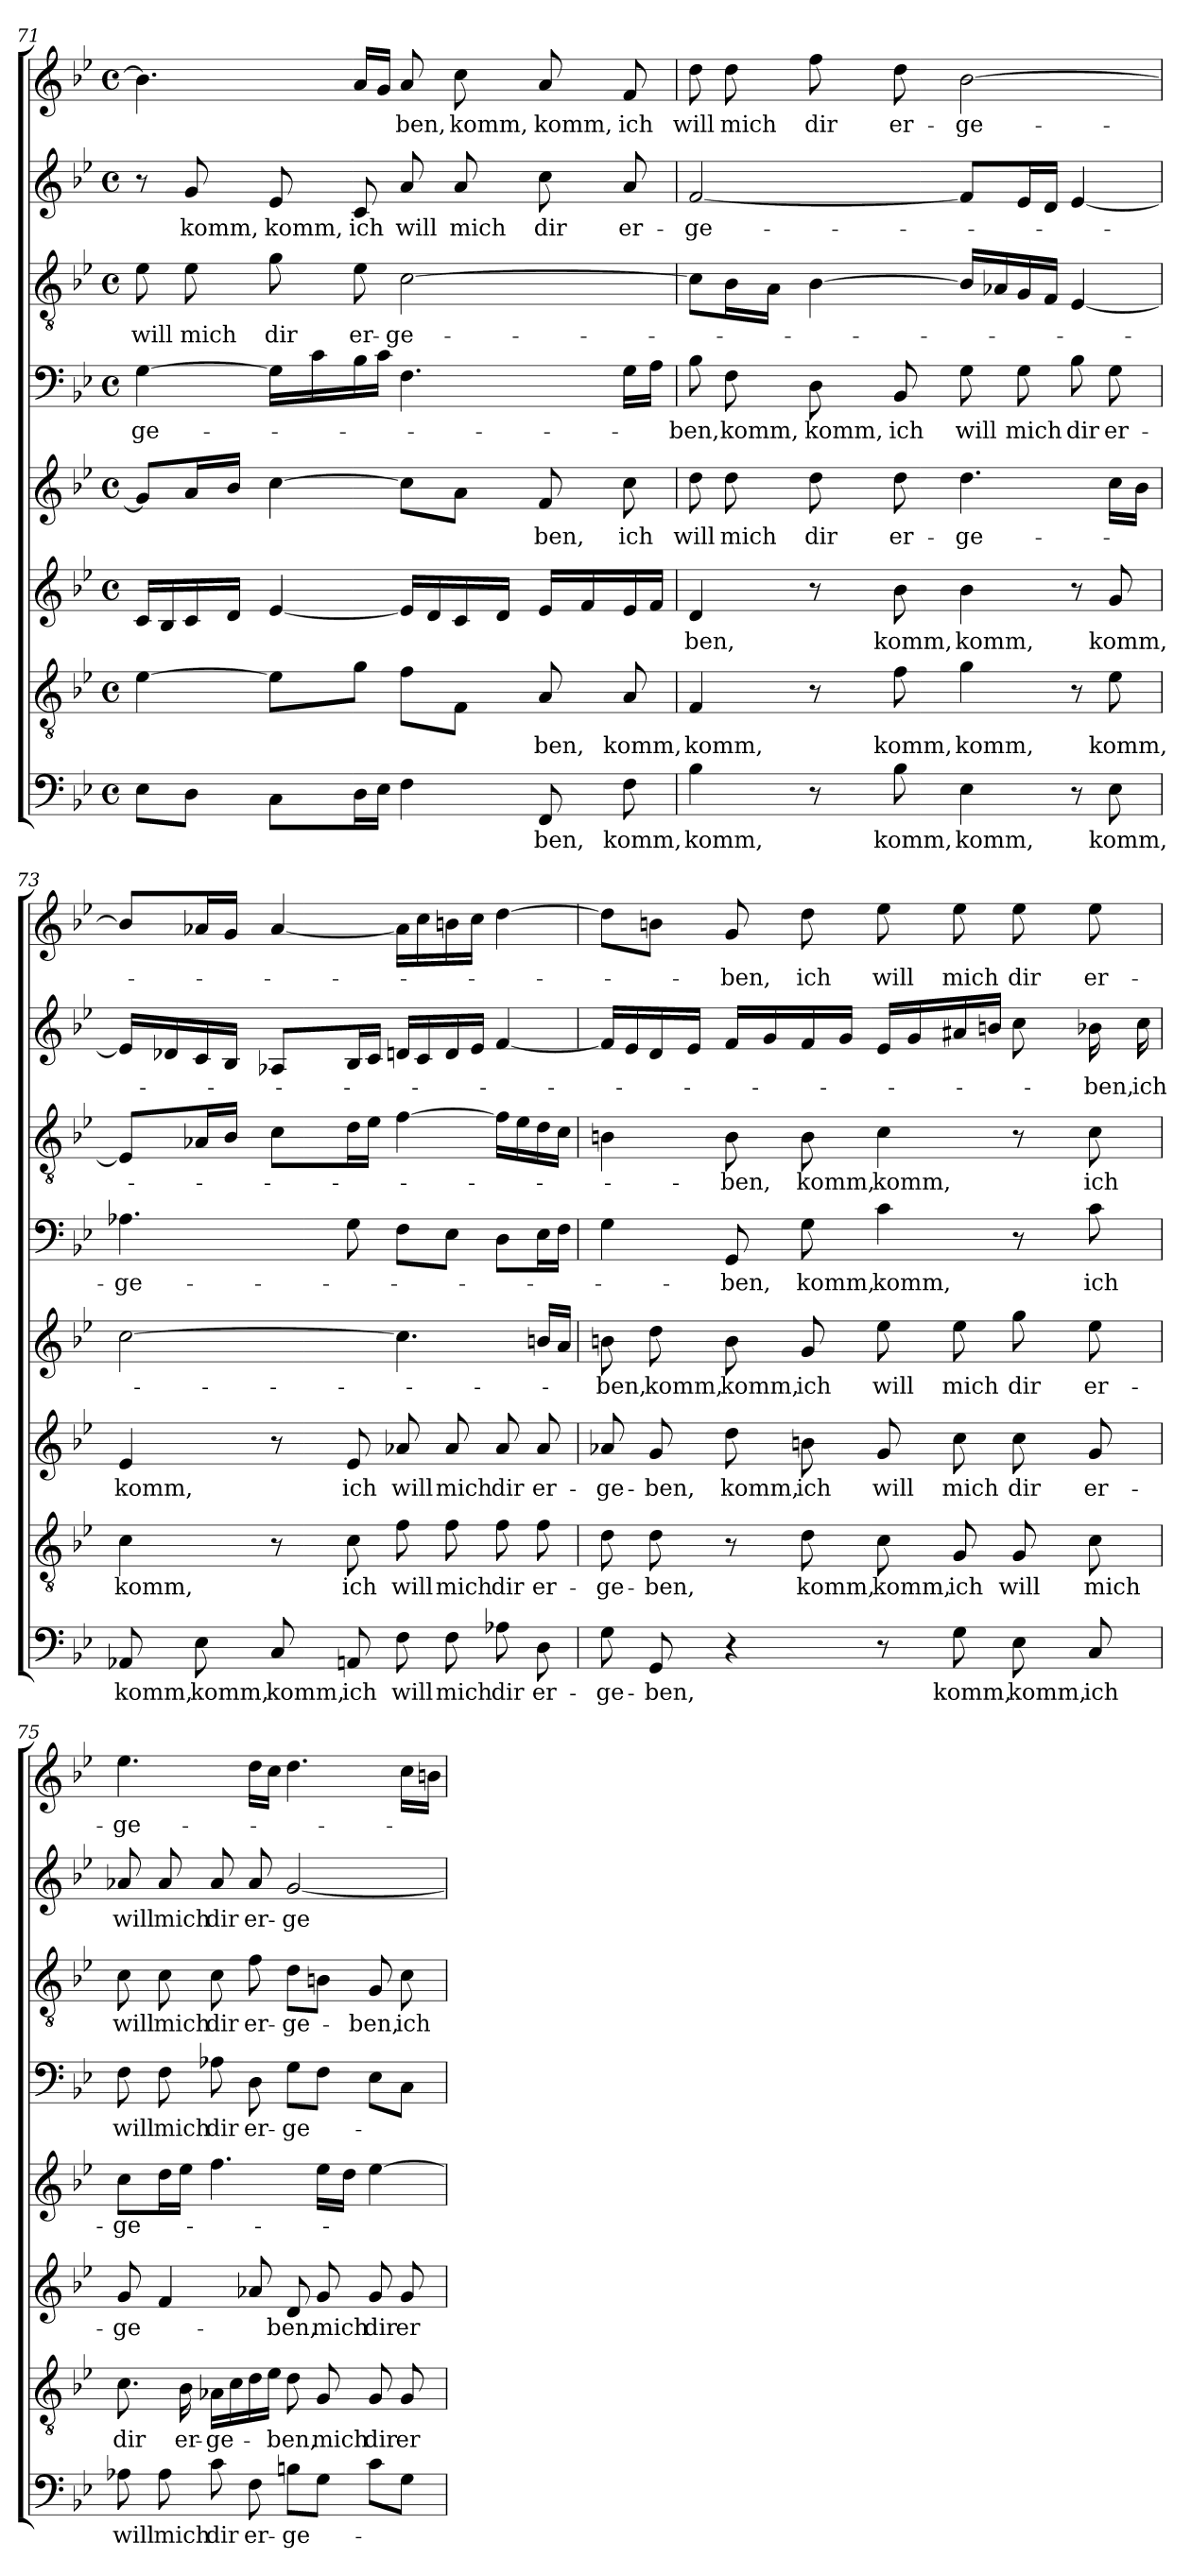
**kern	**text	**kern	**text	**kern	**text	**kern	**text	**kern	**text	**kern	**text	**kern	**text	**kern	**text
*part8	*part8	*part7	*part7	*part6	*part6	*part5	*part5	*part4	*part4	*part3	*part3	*part2	*part2	*part1	*part1
*staff8	*staff8	*staff7	*staff7	*staff6	*staff6	*staff5	*staff5	*staff4	*staff4	*staff3	*staff3	*staff2	*staff2	*staff1	*staff1
!!LO:LB:g=z
*clefF4	*	*clefGv2	*	*clefG2	*	*clefG2	*	*clefF4	*	*clefGv2	*	*clefG2	*	*clefG2	*
*k[b-e-]	*	*k[b-e-]	*	*k[b-e-]	*	*k[b-e-]	*	*k[b-e-]	*	*k[b-e-]	*	*k[b-e-]	*	*k[b-e-]	*
*B-:	*	*B-:	*	*B-:	*	*B-:	*	*B-:	*	*B-:	*	*B-:	*	*B-:	*
*M4/4	*	*M4/4	*	*M4/4	*	*M4/4	*	*M4/4	*	*M4/4	*	*M4/4	*	*M4/4	*
*met(c)	*	*met(c)	*	*met(c)	*	*met(c)	*	*met(c)	*	*met(c)	*	*met(c)	*	*met(c)	*
=71	=71	=71	=71	=71	=71	=71	=71	=71	=71	=71	=71	=71	=71	=71	=71
!	!	!	!	!	!	!	!	!	!LO:LY:b	!	!LO:LY:b	!	!	!	!
8E-\L	.	[4e-\	.	16c/LL	.	8g/L]	.	[4G\	-ge-	8e-\	will	8r	.	4.b-\]	.
.	.	.	.	16B-/	.	.	.	.	.	.	.	.	.	.	.
!	!	!	!	!	!	!	!	!	!	!	!LO:LY:b	!	!LO:LY:b	!	!
8D\J	.	.	.	16c/	.	16a/L	.	.	.	8e-\	mich	8g/	komm,	.	.
.	.	.	.	16d/JJ	.	16b-/JJ	.	.	.	.	.	.	.	.	.
!	!	!	!	!	!	!	!	!	!	!	!LO:LY:b	!	!LO:LY:b	!	!
8C\L	.	8e-\L]	.	[4e-/	.	[4cc\	.	16G\LL]	.	8g\	dir	8e-/	komm,	.	.
.	.	.	.	.	.	.	.	16c\	.	.	.	.	.	.	.
!	!	!	!	!	!	!	!	!	!	!	!LO:LY:b	!	!LO:LY:b	!	!
16D\L	.	8g\J	.	.	.	.	.	16B-\	.	8e-\	er-	8c/	ich	16a/LL	.
16E-\JJ	.	.	.	.	.	.	.	16c\JJ	.	.	.	.	.	16g/JJ	.
!	!	!	!	!	!	!	!	!	!	!	!LO:LY:b	!	!LO:LY:b	!	!LO:LY:b
4F\	.	8f\L	.	16e-/LL]	.	8cc\L]	.	4.F\	.	[2c\	-ge-	8a/	will	8a/	-ben,
.	.	.	.	16d/	.	.	.	.	.	.	.	.	.	.	.
!	!	!	!	!	!	!	!	!	!	!	!	!	!LO:LY:b	!	!LO:LY:b
.	.	8F\J	.	16c/	.	8a\J	.	.	.	.	.	8a/	mich	8cc\	komm,
.	.	.	.	16d/JJ	.	.	.	.	.	.	.	.	.	.	.
!	!LO:LY:b	!	!LO:LY:b	!	!	!	!LO:LY:b	!	!	!	!	!	!LO:LY:b	!	!LO:LY:b
8FF/	-ben,	8A/	-ben,	16e-/LL	.	8f/	-ben,	.	.	.	.	8cc\	dir	8a/	komm,
.	.	.	.	16f/	.	.	.	.	.	.	.	.	.	.	.
!	!LO:LY:b	!	!LO:LY:b	!	!	!	!LO:LY:b	!	!	!	!	!	!LO:LY:b	!	!LO:LY:b
8F\	komm,	8A/	komm,	16e-/	.	8cc\	ich	16G\LL	.	.	.	8a/	er-	8f/	ich
.	.	.	.	16f/JJ	.	.	.	16A\JJ	.	.	.	.	.	.	.
=72	=72	=72	=72	=72	=72	=72	=72	=72	=72	=72	=72	=72	=72	=72	=72
!	!LO:LY:b	!	!LO:LY:b	!	!LO:LY:b	!	!LO:LY:b	!	!LO:LY:b	!	!	!	!LO:LY:b	!	!LO:LY:b
4B-\	komm,	4F/	komm,	4d/	-ben,	8dd\	will	8B-\	-ben,	8c\L]	.	[2f/	-ge-	8dd\	will
!	!	!	!	!	!	!	!LO:LY:b	!	!LO:LY:b	!	!	!	!	!	!LO:LY:b
.	.	.	.	.	.	8dd\	mich	8F\	komm,	16B-\L	.	.	.	8dd\	mich
.	.	.	.	.	.	.	.	.	.	16A\JJ	.	.	.	.	.
!	!	!	!	!	!	!	!LO:LY:b	!	!LO:LY:b	!	!	!	!	!	!LO:LY:b
8r	.	8r	.	8r	.	8dd\	dir	8D\	komm,	[4B-\	.	.	.	8ff\	dir
!	!LO:LY:b	!	!LO:LY:b	!	!LO:LY:b	!	!LO:LY:b	!	!LO:LY:b	!	!	!	!	!	!LO:LY:b
8B-\	komm,	8f\	komm,	8b-\	komm,	8dd\	er-	8BB-/	ich	.	.	.	.	8dd\	er-
!	!LO:LY:b	!	!LO:LY:b	!	!LO:LY:b	!	!LO:LY:b	!	!LO:LY:b	!	!	!	!	!	!LO:LY:b
4E-\	komm,	4g\	komm,	4b-\	komm,	4.dd\	-ge-	8G\	will	16B-/LL]	.	8f/L]	.	[2b-\	-ge-
.	.	.	.	.	.	.	.	.	.	16A-X/	.	.	.	.	.
!	!	!	!	!	!	!	!	!	!LO:LY:b	!	!	!	!	!	!
.	.	.	.	.	.	.	.	8G\	mich	16G/	.	16e-/L	.	.	.
.	.	.	.	.	.	.	.	.	.	16F/JJ	.	16d/JJ	.	.	.
!	!	!	!	!	!	!	!	!	!LO:LY:b	!	!	!	!	!	!
8r	.	8r	.	8r	.	.	.	8B-\	dir	[4E-/	.	[4e-/	.	.	.
!	!LO:LY:b	!	!LO:LY:b	!	!LO:LY:b	!	!	!	!LO:LY:b	!	!	!	!	!	!
8E-\	komm,	8e-\	komm,	8g/	komm,	16cc\LL	.	8G\	er-	.	.	.	.	.	.
.	.	.	.	.	.	16b-\JJ	.	.	.	.	.	.	.	.	.
!!LO:PB:g=z
=73	=73	=73	=73	=73	=73	=73	=73	=73	=73	=73	=73	=73	=73	=73	=73
!	!LO:LY:b	!	!LO:LY:b	!	!LO:LY:b	!	!	!	!LO:LY:b	!	!	!	!	!	!
8AA-X/	komm,	4c\	komm,	4e-/	komm,	[2cc\	.	4.A-X\	-ge-	8E-/L]	.	16e-/LL]	.	8b-/L]	.
.	.	.	.	.	.	.	.	.	.	.	.	16d-X/	.	.	.
!	!LO:LY:b	!	!	!	!	!	!	!	!	!	!	!	!	!	!
8E-\	komm,	.	.	.	.	.	.	.	.	16A-X/L	.	16c/	.	16a-X/L	.
.	.	.	.	.	.	.	.	.	.	16B-/JJ	.	16B-/JJ	.	16g/JJ	.
!	!LO:LY:b	!	!	!	!	!	!	!	!	!	!	!	!	!	!
8C/	komm,	8r	.	8r	.	.	.	.	.	8c\L	.	8A-X/L	.	[4a-/	.
!	!LO:LY:b	!	!LO:LY:b	!	!LO:LY:b	!	!	!	!	!	!	!	!	!	!
8AAn/	ich	8c\	ich	8e-/	ich	.	.	8G\	.	16d\L	.	16B-/L	.	.	.
.	.	.	.	.	.	.	.	.	.	16e-\JJ	.	16c/JJ	.	.	.
!	!LO:LY:b	!	!LO:LY:b	!	!LO:LY:b	!	!	!	!	!	!	!	!	!	!
8F\	will	8f\	will	8a-X/	will	4.cc\]	.	8F\L	.	[4f\	.	16dn/LL	.	16a-\LL]	.
.	.	.	.	.	.	.	.	.	.	.	.	16c/	.	16cc\	.
!	!LO:LY:b	!	!LO:LY:b	!	!LO:LY:b	!	!	!	!	!	!	!	!	!	!
8F\	mich	8f\	mich	8a-/	mich	.	.	8E-\J	.	.	.	16d/	.	16bn\	.
.	.	.	.	.	.	.	.	.	.	.	.	16e-/JJ	.	16cc\JJ	.
!	!LO:LY:b	!	!LO:LY:b	!	!LO:LY:b	!	!	!	!	!	!	!	!	!	!
8A-X\	dir	8f\	dir	8a-/	dir	.	.	8D\L	.	16f\LL]	.	[4f/	.	[4dd\	.
.	.	.	.	.	.	.	.	.	.	16e-\	.	.	.	.	.
!	!LO:LY:b	!	!LO:LY:b	!	!LO:LY:b	!	!	!	!	!	!	!	!	!	!
8D\	er-	8f\	er-	8a-/	er-	16bn/LL	.	16E-\L	.	16d\	.	.	.	.	.
.	.	.	.	.	.	16a/JJ	.	16F\JJ	.	16c\JJ	.	.	.	.	.
=74	=74	=74	=74	=74	=74	=74	=74	=74	=74	=74	=74	=74	=74	=74	=74
!	!LO:LY:b	!	!LO:LY:b	!	!LO:LY:b	!	!LO:LY:b	!	!	!	!	!	!	!	!
8G\	-ge-	8d\	-ge-	8a-X/	-ge-	8bn\	-ben,	4G\	.	4Bn\	.	16f/LL]	.	8dd\L]	.
.	.	.	.	.	.	.	.	.	.	.	.	16e-/	.	.	.
!	!LO:LY:b	!	!LO:LY:b	!	!LO:LY:b	!	!LO:LY:b	!	!	!	!	!	!	!	!
8GG/	-ben,	8d\	-ben,	8g/	-ben,	8dd\	komm,	.	.	.	.	16d/	.	8bn\J	.
.	.	.	.	.	.	.	.	.	.	.	.	16e-/JJ	.	.	.
!	!	!	!	!	!LO:LY:b	!	!LO:LY:b	!	!LO:LY:b	!	!LO:LY:b	!	!	!	!LO:LY:b
4r	.	8r	.	8dd\	komm,	8b\	komm,	8GG/	-ben,	8B\	-ben,	16f/LL	.	8g/	-ben,
.	.	.	.	.	.	.	.	.	.	.	.	16g/	.	.	.
!	!	!	!LO:LY:b	!	!LO:LY:b	!	!LO:LY:b	!	!LO:LY:b	!	!LO:LY:b	!	!	!	!LO:LY:b
.	.	8d\	komm,	8bn\	ich	8g/	ich	8G\	komm,	8B\	komm,	16f/	.	8dd\	ich
.	.	.	.	.	.	.	.	.	.	.	.	16g/JJ	.	.	.
!	!	!	!LO:LY:b	!	!LO:LY:b	!	!LO:LY:b	!	!LO:LY:b	!	!LO:LY:b	!	!	!	!LO:LY:b
8r	.	8c\	komm,	8g/	will	8ee-\	will	4c\	komm,	4c\	komm,	16e-/LL	.	8ee-\	will
.	.	.	.	.	.	.	.	.	.	.	.	16g/	.	.	.
!	!LO:LY:b	!	!LO:LY:b	!	!LO:LY:b	!	!LO:LY:b	!	!	!	!	!	!	!	!LO:LY:b
8G\	komm,	8G/	ich	8cc\	mich	8ee-\	mich	.	.	.	.	16a#X/	.	8ee-\	mich
.	.	.	.	.	.	.	.	.	.	.	.	16bn/JJ	.	.	.
!	!LO:LY:b	!	!LO:LY:b	!	!LO:LY:b	!	!LO:LY:b	!	!	!	!	!	!	!	!LO:LY:b
8E-\	komm,	8G/	will	8cc\	dir	8gg\	dir	8r	.	8r	.	8cc\	.	8ee-\	dir
!	!LO:LY:b	!	!LO:LY:b	!	!LO:LY:b	!	!LO:LY:b	!	!LO:LY:b	!	!LO:LY:b	!	!LO:LY:b	!	!LO:LY:b
8C/	ich	8c\	mich	8g/	er-	8ee-\	er-	8c\	ich	8c\	ich	16b-X\	-ben,	8ee-\	er-
!	!	!	!	!	!	!	!	!	!	!	!	!	!LO:LY:b	!	!
.	.	.	.	.	.	.	.	.	.	.	.	16cc\	ich	.	.
!!LO:LB:g=z
=75	=75	=75	=75	=75	=75	=75	=75	=75	=75	=75	=75	=75	=75	=75	=75
!	!LO:LY:b	!	!LO:LY:b	!	!LO:LY:b	!	!LO:LY:b	!	!LO:LY:b	!	!LO:LY:b	!	!LO:LY:b	!	!LO:LY:b
8A-X\	will	8.c\	dir	8g/	-ge-	8cc\L	-ge-	8F\	will	8c\	will	8a-X/	will	4.ee-\	-ge-
!	!LO:LY:b	!	!	!	!	!	!	!	!LO:LY:b	!	!LO:LY:b	!	!LO:LY:b	!	!
8A-\	mich	.	.	4f/	.	16dd\L	.	8F\	mich	8c\	mich	8a-/	mich	.	.
!	!	!	!LO:LY:b	!	!	!	!	!	!	!	!	!	!	!	!
.	.	16B-\	er-	.	.	16ee-\JJ	.	.	.	.	.	.	.	.	.
!	!LO:LY:b	!	!LO:LY:b	!	!	!	!	!	!LO:LY:b	!	!LO:LY:b	!	!LO:LY:b	!	!
8c\	dir	16A-X\LL	-ge-	.	.	4.ff\	.	8A-X\	dir	8c\	dir	8a-/	dir	.	.
.	.	16c\	.	.	.	.	.	.	.	.	.	.	.	.	.
!	!LO:LY:b	!	!	!	!	!	!	!	!LO:LY:b	!	!LO:LY:b	!	!LO:LY:b	!	!
8F\	er-	16d\	.	8a-X/	.	.	.	8D\	er-	8f\	er-	8a-/	er-	16dd\LL	.
.	.	16e-\JJ	.	.	.	.	.	.	.	.	.	.	.	16cc\JJ	.
!	!LO:LY:b	!	!LO:LY:b	!	!LO:LY:b	!	!	!	!LO:LY:b	!	!LO:LY:b	!	!LO:LY:b	!	!
8Bn\L	-ge-	8d\	-ben,	8d/	-ben,	.	.	8G\L	-ge-	8d\L	-ge-	[2g/	-ge-	4.dd\	.
!	!	!	!LO:LY:b	!	!LO:LY:b	!	!	!	!	!	!	!	!	!	!
8G\J	.	8G/	mich	8g/	mich	16ee-\LL	.	8F\J	.	8Bn\J	.	.	.	.	.
.	.	.	.	.	.	16dd\JJ	.	.	.	.	.	.	.	.	.
!	!	!	!LO:LY:b	!	!LO:LY:b	!	!	!	!	!	!LO:LY:b	!	!	!	!
8c\L	.	8G/	dir	8g/	dir	[4ee-\	.	8E-\L	.	8G/	-ben,	.	.	.	.
!	!	!	!LO:LY:b	!	!LO:LY:b	!	!	!	!	!	!LO:LY:b	!	!	!	!
8G\J	.	8G/	er-	8g/	er-	.	.	8C\J	.	8c\	ich	.	.	16cc\LL	.
.	.	.	.	.	.	.	.	.	.	.	.	.	.	16bn\JJ	.
=	=	=	=	=	=	=	=	=	=	=	=	=	=	=	=
*-	*-	*-	*-	*-	*-	*-	*-	*-	*-	*-	*-	*-	*-	*-	*-
